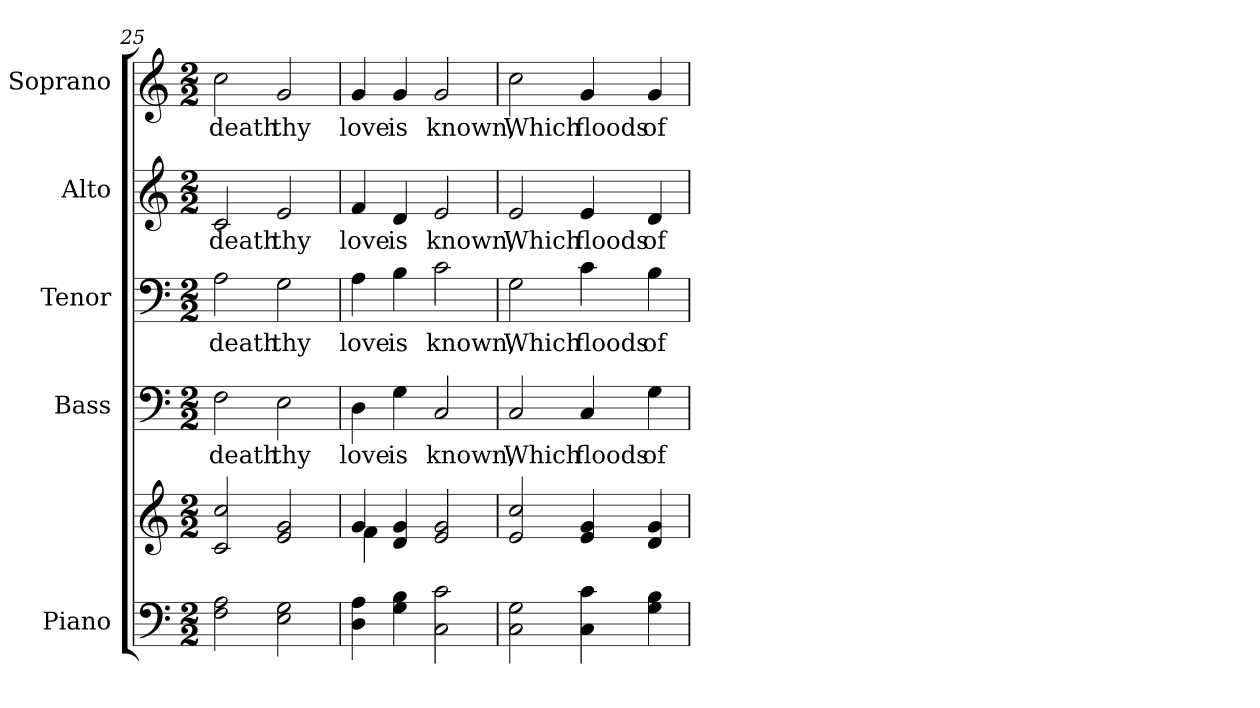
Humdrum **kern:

**kern	**kern	**kern	**text	**kern	**text	**kern	**text	**kern	**text
*part5	*part5	*part4	*part4	*part3	*part3	*part2	*part2	*part1	*part1
*staff6	*staff5	*staff4	*staff4	*staff3	*staff3	*staff2	*staff2	*staff1	*staff1
*I"Piano	*	*I"Bass	*	*I"Tenor	*	*I"Alto	*	*I"Soprano	*
*I'Pno.	*	*I'B.	*	*I'T.	*	*I'A.	*	*I'S.	*
*clefF4	*clefG2	*clefF4	*	*clefF4	*	*clefG2	*	*clefG2	*
*k[]	*k[]	*k[]	*	*k[]	*	*k[]	*	*k[]	*
*C:	*C:	*C:	*	*C:	*	*C:	*	*C:	*
*M2/2	*M2/2	*M2/2	*	*M2/2	*	*M2/2	*	*M2/2	*
=25	=25	=25	=25	=25	=25	=25	=25	=25	=25
!	!	!	!LO:LY:b:color=#000000	!	!	!	!	!	!
!	!	!	!	!	!LO:LY:b:color=#000000	!	!	!	!
!	!	!	!	!	!	!	!LO:LY:b:color=#000000	!	!
!	!	!	!	!	!	!	!	!	!LO:LY:b:color=#000000
2Fi\ 2Ai	2ci/ 2cci	2Fi\	death	2Ai\	death	2ci/	death	2cci\	death
!	!	!	!LO:LY:b:color=#000000	!	!	!	!	!	!
!	!	!	!	!	!LO:LY:b:color=#000000	!	!	!	!
!	!	!	!	!	!	!	!LO:LY:b:color=#000000	!	!
!	!	!	!	!	!	!	!	!	!LO:LY:b:color=#000000
2Ei\ 2Gi	2ei/ 2gi	2Ei\	thy	2Gi\	thy	2ei/	thy	2gi/	thy
=26	=26	=26	=26	=26	=26	=26	=26	=26	=26
*	*^	*	*	*	*	*	*	*	*
!	!	!	!	!LO:LY:b:color=#000000	!	!	!	!	!	!
!	!	!	!	!	!	!LO:LY:b:color=#000000	!	!	!	!
!	!	!	!	!	!	!	!	!LO:LY:b:color=#000000	!	!
!	!	!	!	!	!	!	!	!	!	!LO:LY:b:color=#000000
4Di\ 4Ai	4gi/	4fi\	4Di\	love	4Ai\	love	4fi/	love	4gi/	love
!	!	!	!	!LO:LY:b:color=#000000	!	!	!	!	!	!
!	!	!	!	!	!	!LO:LY:b:color=#000000	!	!	!	!
!	!	!	!	!	!	!	!	!LO:LY:b:color=#000000	!	!
!	!	!	!	!	!	!	!	!	!	!LO:LY:b:color=#000000
4Gi\ 4Bi	4di/ 4gi	4ryy	4Gi\	is	4Bi\	is	4di/	is	4gi/	is
!	!	!	!	!LO:LY:b:color=#000000	!	!	!	!	!	!
!	!	!	!	!	!	!LO:LY:b:color=#000000	!	!	!	!
!	!	!	!	!	!	!	!	!LO:LY:b:color=#000000	!	!
!	!	!	!	!	!	!	!	!	!	!LO:LY:b:color=#000000
2Ci\ 2ci	2ei/ 2gi	2ryy	2Ci/	known,	2ci\	known,	2ei/	known,	2gi/	known,
*	*v	*v	*	*	*	*	*	*	*	*
=27	=27	=27	=27	=27	=27	=27	=27	=27	=27
*	*^	*	*	*	*	*	*	*	*
!	!	!	!	!LO:LY:b:color=#000000	!	!	!	!	!	!
*	*v	*v	*	*	*	*	*	*	*	*
*	*^	*	*	*	*	*	*	*	*
!	!	!	!	!	!	!LO:LY:b:color=#000000	!	!	!	!
*	*v	*v	*	*	*	*	*	*	*	*
*	*^	*	*	*	*	*	*	*	*
!	!	!	!	!	!	!	!	!LO:LY:b:color=#000000	!	!
*	*v	*v	*	*	*	*	*	*	*	*
*	*^	*	*	*	*	*	*	*	*
!	!	!	!	!	!	!	!	!	!	!LO:LY:b:color=#000000
*	*v	*v	*	*	*	*	*	*	*	*
2Ci\ 2Gi	2ei/ 2cci	2Ci/	Which	2Gi\	Which	2ei/	Which	2cci\	Which
!	!	!	!LO:LY:b:color=#000000	!	!	!	!	!	!
!	!	!	!	!	!LO:LY:b:color=#000000	!	!	!	!
!	!	!	!	!	!	!	!LO:LY:b:color=#000000	!	!
!	!	!	!	!	!	!	!	!	!LO:LY:b:color=#000000
4Ci\ 4ci	4ei/ 4gi	4Ci/	floods	4ci\	floods	4ei/	floods	4gi/	floods
!	!	!	!LO:LY:b:color=#000000	!	!	!	!	!	!
!	!	!	!	!	!LO:LY:b:color=#000000	!	!	!	!
!	!	!	!	!	!	!	!LO:LY:b:color=#000000	!	!
!	!	!	!	!	!	!	!	!	!LO:LY:b:color=#000000
4Gi\ 4Bi	4di/ 4gi	4Gi\	of	4Bi\	of	4di/	of	4gi/	of
=	=	=	=	=	=	=	=	=	=
*-	*-	*-	*-	*-	*-	*-	*-	*-	*-
